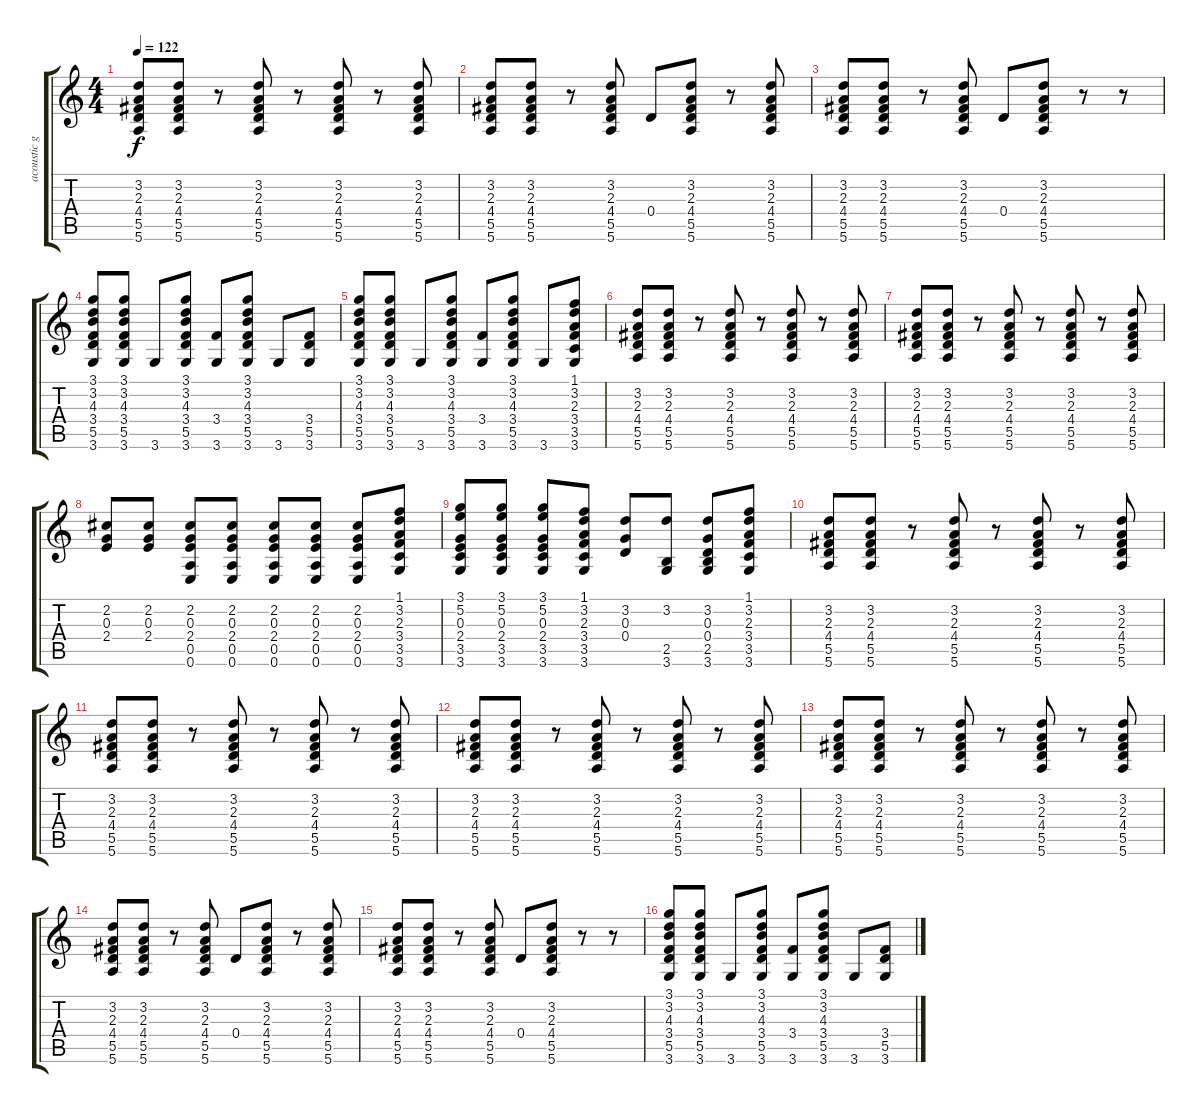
\track ("acoustic guitar" "acoustic g") {instrument acousticguitarsteel}
\staff {score tabs}
\tuning (E4 B3 G3 D3 A2 E2) {hide}
\ts (4 4)
\tempo 122
\clef g2
\ks c
(3.2 2.3 4.4 5.5 5.6).8{dy f} (3.2 2.3 4.4 5.5 5.6).8 r.8 (3.2 2.3 4.4 5.5 5.6).8 r.8 (3.2 2.3 4.4 5.5 5.6).8 r.8 (3.2 2.3 4.4 5.5 5.6).8 |
(3.2 2.3 4.4 5.5 5.6).8 (3.2 2.3 4.4 5.5 5.6).8 r.8 (3.2 2.3 4.4 5.5 5.6).8 0.4.8 (3.2 2.3 4.4 5.5 5.6).8 r.8 (3.2 2.3 4.4 5.5 5.6).8 |
(3.2 2.3 4.4 5.5 5.6).8 (3.2 2.3 4.4 5.5 5.6).8 r.8 (3.2 2.3 4.4 5.5 5.6).8 0.4.8 (3.2 2.3 4.4 5.5 5.6).8 r.8 r.8 |
(3.1 3.2 4.3 3.4 5.5 3.6).8 (3.1 3.2 4.3 3.4 5.5 3.6).8 3.6.8 (3.1 3.2 4.3 3.4 5.5 3.6).8 (3.4 3.6).8 (3.1 3.2 4.3 3.4 5.5 3.6).8 3.6.8 (3.4 5.5 3.6).8 |
(3.1 3.2 4.3 3.4 5.5 3.6).8 (3.1 3.2 4.3 3.4 5.5 3.6).8 3.6.8 (3.1 3.2 4.3 3.4 5.5 3.6).8 (3.4 3.6).8 (3.1 3.2 4.3 3.4 5.5 3.6).8 3.6.8 (1.1 3.2 2.3 3.4 3.5 3.6).8 |
(3.2 2.3 4.4 5.5 5.6).8 (3.2 2.3 4.4 5.5 5.6).8 r.8 (3.2 2.3 4.4 5.5 5.6).8 r.8 (3.2 2.3 4.4 5.5 5.6).8 r.8 (3.2 2.3 4.4 5.5 5.6).8 |
(3.2 2.3 4.4 5.5 5.6).8 (3.2 2.3 4.4 5.5 5.6).8 r.8 (3.2 2.3 4.4 5.5 5.6).8 r.8 (3.2 2.3 4.4 5.5 5.6).8 r.8 (3.2 2.3 4.4 5.5 5.6).8 |
(2.2 0.3 2.4).8 (2.2 0.3 2.4).8 (2.2 0.3 2.4 0.5 0.6).8 (2.2 0.3 2.4 0.5 0.6).8 (2.2 0.3 2.4 0.5 0.6).8 (2.2 0.3 2.4 0.5 0.6).8 (2.2 0.3 2.4 0.5 0.6).8 (1.1 3.2 2.3 3.4 3.5 3.6).8 |
(3.1 5.2 0.3 2.4 3.5 3.6).8 (3.1 5.2 0.3 2.4 3.5 3.6).8 (3.1 5.2 0.3 2.4 3.5 3.6).8 (1.1 3.2 2.3 3.4 3.5 3.6).8 (3.2 0.3 0.4).8 (3.2 2.5 3.6).8 (3.2 0.3 0.4 2.5 3.6).8 (1.1 3.2 2.3 3.4 3.5 3.6).8 |
(3.2 2.3 4.4 5.5 5.6).8 (3.2 2.3 4.4 5.5 5.6).8 r.8 (3.2 2.3 4.4 5.5 5.6).8 r.8 (3.2 2.3 4.4 5.5 5.6).8 r.8 (3.2 2.3 4.4 5.5 5.6).8 |
(3.2 2.3 4.4 5.5 5.6).8 (3.2 2.3 4.4 5.5 5.6).8 r.8 (3.2 2.3 4.4 5.5 5.6).8 r.8 (3.2 2.3 4.4 5.5 5.6).8 r.8 (3.2 2.3 4.4 5.5 5.6).8 |
(3.2 2.3 4.4 5.5 5.6).8 (3.2 2.3 4.4 5.5 5.6).8 r.8 (3.2 2.3 4.4 5.5 5.6).8 r.8 (3.2 2.3 4.4 5.5 5.6).8 r.8 (3.2 2.3 4.4 5.5 5.6).8 |
(3.2 2.3 4.4 5.5 5.6).8 (3.2 2.3 4.4 5.5 5.6).8 r.8 (3.2 2.3 4.4 5.5 5.6).8 r.8 (3.2 2.3 4.4 5.5 5.6).8 r.8 (3.2 2.3 4.4 5.5 5.6).8 |
(3.2 2.3 4.4 5.5 5.6).8 (3.2 2.3 4.4 5.5 5.6).8 r.8 (3.2 2.3 4.4 5.5 5.6).8 0.4.8 (3.2 2.3 4.4 5.5 5.6).8 r.8 (3.2 2.3 4.4 5.5 5.6).8 |
(3.2 2.3 4.4 5.5 5.6).8 (3.2 2.3 4.4 5.5 5.6).8 r.8 (3.2 2.3 4.4 5.5 5.6).8 0.4.8 (3.2 2.3 4.4 5.5 5.6).8 r.8 r.8 |
(3.1 3.2 4.3 3.4 5.5 3.6).8 (3.1 3.2 4.3 3.4 5.5 3.6).8 3.6.8 (3.1 3.2 4.3 3.4 5.5 3.6).8 (3.4 3.6).8 (3.1 3.2 4.3 3.4 5.5 3.6).8 3.6.8 (3.4 5.5 3.6).8
